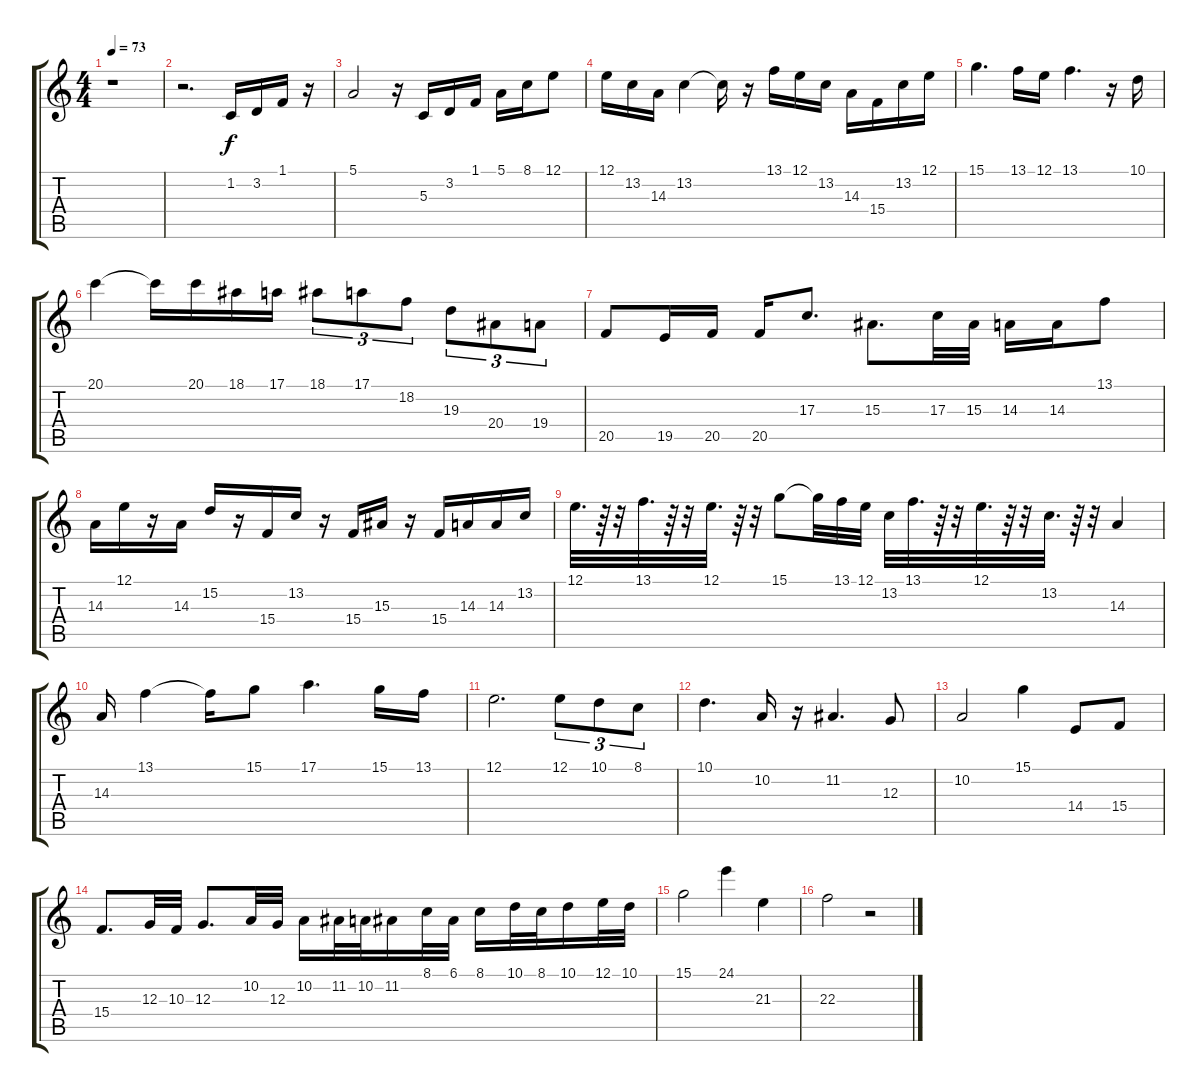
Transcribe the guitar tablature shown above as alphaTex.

\track "" {instrument lead1square}
\staff {score tabs}
\tuning (E4 B3 G3 D3 A2 E2) {hide}
\ts (4 4)
\tempo 73
\clef g2
\ks c
r.1{dy f} |
r.2{d} 1.2.16 3.2.16 1.1.16 r.16 |
5.1.2 r.16 5.3.16 3.2.16 1.1.16 5.1.16 8.1.16 12.1.8 |
12.1.16 13.2.16 14.3.16 13.2.4 13.2{t}.16 r.16 13.1.16 12.1.16 13.2.16 14.3.16 15.4.16 13.2.16 12.1.16 |
15.1.4{d} 13.1.16 12.1.16 13.1.4{d} r.16 10.1.16 |
20.1.4 20.1{t}.16 20.1.16 18.1.16 17.1.16 18.1.8{tu (3 2)} 17.1.8{tu (3 2)} 18.2.8{tu (3 2)} 19.3.8{tu (3 2)} 20.4.8{tu (3 2)} 19.4.8{tu (3 2)} |
20.5.8 19.5.16 20.5.16 20.5.16 17.3.8{d} 15.3.8{d} 17.3.32 15.3.32 14.3.16 14.3.16 13.1.8 |
14.3.16 12.1.16 r.16 14.3.16 15.2.16 r.16 15.4.16 13.2.16 r.16 15.4.16 15.3.16 r.16 15.4.16 14.3.16 14.3.16 13.2.16 |
12.1.32{d} r.64 r.32 13.1.32{d} r.64 r.32 12.1.32{d} r.64 r.32 15.1.8 15.1{t}.32 13.1.32 12.1.32 13.2.32 13.1.32{d} r.64 r.32 12.1.32{d} r.64 r.32 13.2.32{d} r.64 r.32 14.3.4 |
14.3.16 13.1.4 13.1{t}.16 15.1.8 17.1.4{d} 15.1.16 13.1.16 |
12.1.2{d} 12.1.8{tu (3 2)} 10.1.8{tu (3 2)} 8.1.8{tu (3 2)} |
10.1.4{d} 10.2.16 r.16 11.2.4{d} 12.3.8 |
10.2.2 15.1.4 14.4.8 15.4.8 |
15.4.8{d} 12.3.32 10.3.32 12.3.8{d} 10.2.32 12.3.32 10.2.16 11.2.32 10.2.32 11.2.16 8.1.32 6.1.32 8.1.16 10.1.32 8.1.32 10.1.16 12.1.32 10.1.32 |
15.1.2 24.1.4 21.3.4 |
22.3.2 r.2
